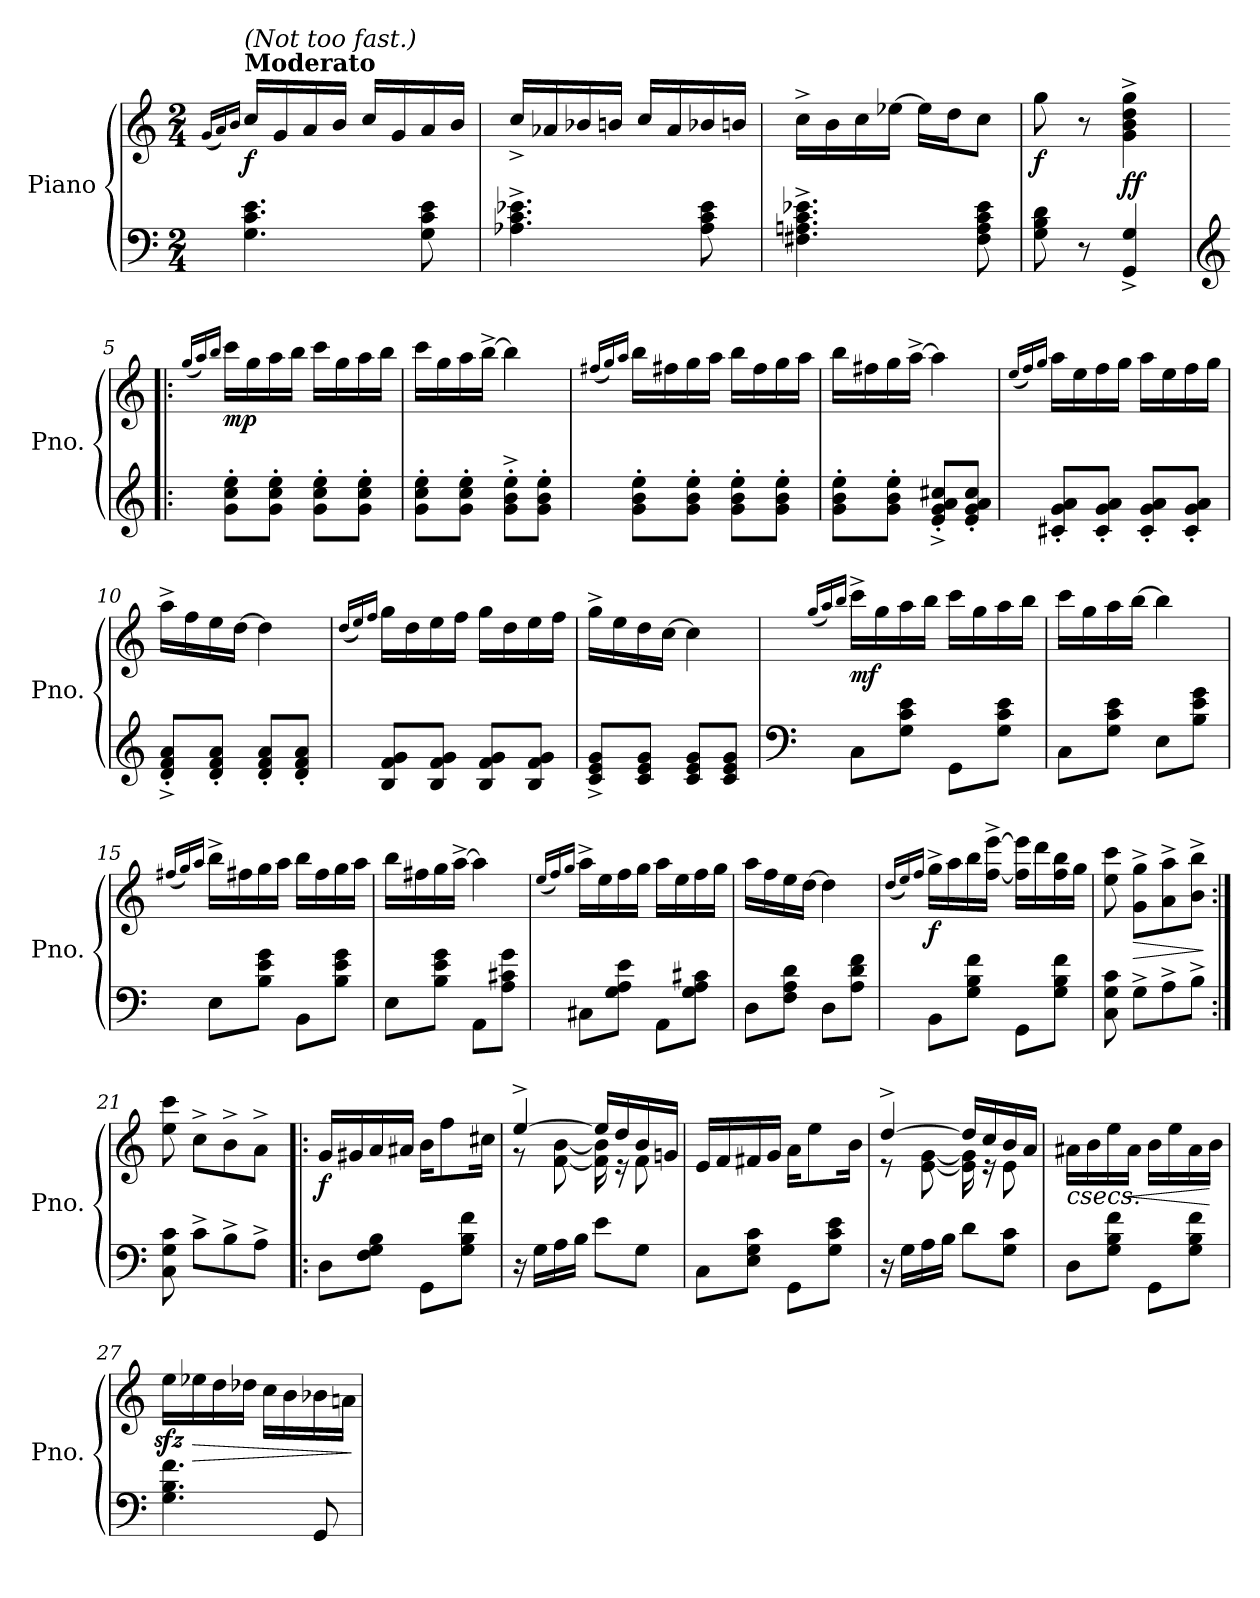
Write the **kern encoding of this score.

**kern	**kern	**dynam
*part1	*part1	*part1
*staff2	*staff1	*staff1/2
*I"Piano	*	*
*I'Pno.	*	*
*clefF4	*clefG2	*
*k[]	*k[]	*
*M2/4	*M2/4	*
=1	=1	=1
.	(<16qg/LL	.
.	16qa/)	.
.	16qb/JJ	.
!	!LO:TX:a:B:t=Moderato	!
!	!LO:TX:a:i:t=(Not too fast.)	!
!	!	!LO:DY:b
4.G\ 4.c\ 4.e\	16cc/LL	f
.	16g/	.
.	16a/	.
.	16b/JJ	.
.	16cc/LL	.
.	16g/	.
8G\ 8c\ 8e\	16a/	.
.	16b/JJ	.
=2	=2	=2
4.A-X\^ 4.c\^ 4.e-X\^	16cc^/LL	.
.	16a-X/	.
.	16b-X/	.
.	16bn/JJ	.
.	16cc/LL	.
.	16a-/	.
8A-\ 8c\ 8e-\	16b-X/	.
.	16bn/JJ	.
=3	=3	=3
4.F#X\^ 4.An\^ 4.c\^ 4.e-X\^	16cc^\LL	.
.	16b\	.
.	16cc\	.
.	[16ee-X\JJ	.
.	16ee-\LL]	.
.	16dd\J	.
8F#\ 8A\ 8c\ 8e-\	8cc\J	.
=4	=4	=4
!	!	!LO:DY:b
8G\ 8B\ 8d\	8gg\	f
8r	8r	.
!	!	!LO:DY:b
4GG/^ 4G/^	4g\^ 4b\^ 4dd\^ 4gg\^	ff
!!LO:LB:g=z
=5!|:	=5!|:	=5!|:
*clefG2	*	*
.	(<16qgg/LL	.
.	16qaa/)	.
.	16qbb/JJ	.
!	!	!LO:DY:b
8g\' 8cc\' 8ee\'L	16ccc\LL	mp
.	16gg\	.
8g\' 8cc\' 8ee\'J	16aa\	.
.	16bb\JJ	.
8g\' 8cc\' 8ee\'L	16ccc\LL	.
.	16gg\	.
8g\' 8cc\' 8ee\'J	16aa\	.
.	16bb\JJ	.
=6	=6	=6
8g\' 8cc\' 8ee\'L	16ccc\LL	.
.	16gg\	.
8g\' 8cc\' 8ee\'J	16aa\	.
.	[16bb^\JJ	.
8g\'^ 8b\'^ 8ee\'^L	4bb\]	.
8g\' 8b\' 8ee\'J	.	.
=7	=7	=7
.	(<16qff#X/LL	.
.	16qgg/)	.
.	16qaa/JJ	.
8g\' 8b\' 8ee\'L	16bb\LL	.
.	16ff#X\	.
8g\' 8b\' 8ee\'J	16gg\	.
.	16aa\JJ	.
8g\' 8b\' 8ee\'L	16bb\LL	.
.	16ff#\	.
8g\' 8b\' 8ee\'J	16gg\	.
.	16aa\JJ	.
=8	=8	=8
8g\' 8b\' 8ee\'L	16bb\LL	.
.	16ff#X\	.
8g\' 8b\' 8ee\'J	16gg\	.
.	[16aa^\JJ	.
8e/'^ 8g/'^ 8a/'^ 8cc#X/'^L	4aa\]	.
8e/' 8g/' 8a/' 8cc#/'J	.	.
!!LO:LB:g=z
=9	=9	=9
.	(<16qee/LL	.
.	16qff/)	.
.	16qgg/JJ	.
8c#X/' 8g/' 8a/'L	16aa\LL	.
.	16ee\	.
8c#/' 8g/' 8a/'J	16ff\	.
.	16gg\JJ	.
8c#/' 8g/' 8a/'L	16aa\LL	.
.	16ee\	.
8c#/' 8g/' 8a/'J	16ff\	.
.	16gg\JJ	.
=10	=10	=10
8d/'^ 8f/'^ 8a/'^L	16aa^\LL	.
.	16ff\	.
8d/' 8f/' 8a/'J	16ee\	.
.	[16dd\JJ	.
8d/' 8f/' 8a/'L	4dd\]	.
8d/' 8f/' 8a/'J	.	.
=11	=11	=11
.	(<16qdd/LL	.
.	16qee/)	.
.	16qff/JJ	.
8B/ 8f/ 8g/L	16gg\LL	.
.	16dd\	.
8B/ 8f/ 8g/J	16ee\	.
.	16ff\JJ	.
8B/ 8f/ 8g/L	16gg\LL	.
.	16dd\	.
8B/ 8f/ 8g/J	16ee\	.
.	16ff\JJ	.
=12	=12	=12
8c/^ 8e/^ 8g/^L	16gg^\LL	.
.	16ee\	.
8c/ 8e/ 8g/J	16dd\	.
.	[16cc\JJ	.
8c/ 8e/ 8g/L	4cc\]	.
8c/ 8e/ 8g/J	.	.
!!LO:LB:g=z
=13	=13	=13
*clefF4	*	*
.	(<16qgg/LL	.
.	16qaa/)	.
.	16qbb/JJ	.
!	!	!LO:DY:b
8C\L	16ccc^\LL	mf
.	16gg\	.
8G\ 8c\ 8e\J	16aa\	.
.	16bb\JJ	.
8GG\L	16ccc\LL	.
.	16gg\	.
8G\ 8c\ 8e\J	16aa\	.
.	16bb\JJ	.
=14	=14	=14
8C\L	16ccc\LL	.
.	16gg\	.
8G\ 8c\ 8e\J	16aa\	.
.	[16bb\JJ	.
8E\L	4bb\]	.
8B\ 8e\ 8g\J	.	.
=15	=15	=15
.	(<16qff#X/LL	.
.	16qgg/)	.
.	16qaa/JJ	.
8E\L	16bb^\LL	.
.	16ff#X\	.
8B\ 8e\ 8g\J	16gg\	.
.	16aa\JJ	.
8BB\L	16bb\LL	.
.	16ff#\	.
8B\ 8e\ 8g\J	16gg\	.
.	16aa\JJ	.
=16	=16	=16
8E\L	16bb\LL	.
.	16ff#X\	.
8B\ 8e\ 8g\J	16gg\	.
.	[16aa^\JJ	.
8AA\L	4aa\]	.
8A\ 8c#X\ 8g\J	.	.
!!LO:LB:g=z
=17	=17	=17
.	(<16qee/LL	.
.	16qff/)	.
.	16qgg/JJ	.
8C#X\L	16aa^\LL	.
.	16ee\	.
8G\ 8A\ 8e\J	16ff\	.
.	16gg\JJ	.
8AA\L	16aa\LL	.
.	16ee\	.
8G\ 8A\ 8c#X\J	16ff\	.
.	16gg\JJ	.
=18	=18	=18
8D\L	16aa\LL	.
.	16ff\	.
8F\ 8A\ 8d\J	16ee\	.
.	[16dd\JJ	.
8D\L	4dd\]	.
8A\ 8d\ 8f\J	.	.
=19	=19	=19
.	(<16qdd/LL	.
.	16qee/)	.
.	16qff/JJ	.
!	!	!LO:DY:b
8BB\L	16gg^\LL	f
.	16aa\	.
8G\ 8B\ 8f\J	16bb\	.
.	[16ff\^ [16eee\^JJ	.
8GG\L	16ff\] 16eee\]LL	.
.	16ddd\	.
8G\ 8B\ 8f\J	16ff\ 16bb\	.
.	16gg\JJ	.
=20	=20	=20
8C\ 8G\ 8c\	8ee\ 8ccc\	.
!	!	!LO:HP:b
8G^\L	8g\^ 8gg\^L	>
8A^\	8a\^ 8aa\^	.
8B^\J	8b\^ 8bb\^J	.
.	.	]
=21:|!	=21:|!	=21:|!
8C\ 8G\ 8c\	8ee\ 8ccc\	.
8c^\L	8cc^\L	.
8B^\	8b^\	.
8A^\J	8a^\J	.
!!LO:PB:g=z
=22!|:	=22!|:	=22!|:
!	!	!LO:DY:b
8D\L	16g/LL	f
.	16g#X/	.
8F\ 8G\ 8B\J	16a/	.
.	16a#X/JJ	.
8GG\L	16b\KL	.
.	8ff\	.
8G\ 8B\ 8f\J	.	.
.	16cc#X\Jk	.
=23	=23	=23
*	*^	*
16r	[4ee^/	8r	.
16G\LL	.	.	.
16A\	.	[8f\ [8b\	.
16B\JJ	.	.	.
8e\L	16ee/LL]	16f\] 16b\]	.
.	16dd/	16r	.
8G\J	16b/	8f\	.
.	16gn/JJ	.	.
*	*v	*v	*
=24	=24	=24
8C\L	16e/LL	.
.	16f/	.
8E\ 8G\ 8c\J	16f#X/	.
.	16g/JJ	.
8GG\L	16a\KL	.
.	8ee\	.
8G\ 8c\ 8e\J	.	.
.	16b\Jk	.
=25	=25	=25
*	*^	*
16r	[4dd^/	8r	.
16G\LL	.	.	.
16A\	.	[8e\ [8g\	.
16B\JJ	.	.	.
8d\L	16dd/LL]	16e\] 16g\]	.
.	16cc/	16r	.
8G\ 8c\J	16b/	8e\	.
.	16a/JJ	.	.
*	*v	*v	*
!!LO:LB:g=z
=26	=26	=26
!	!LO:TX:b:i:t=csecs.	!
8D\L	16a#X\LL	.
.	16b\	.
8G\ 8B\ 8f\J	16ee\	.
!	!	!LO:HP:b
.	16a#\JJ	<
8GG\L	16b\LL	.
.	16ee\	.
8G\ 8B\ 8f\J	16a#\	.
.	16b\JJ	[
=27	=27	=27
4.G\ 4.B\ 4.f\	16eezz<\LL	.
!	!	!LO:HP:b
.	16ee-X\	>
.	16dd\	.
.	16dd-X\JJ	.
.	16cc\LL	.
.	16b\	.
8GG/	16b-X\	.
.	16an\JJ	.
.	.	]
=	=	=
*-	*-	*-
